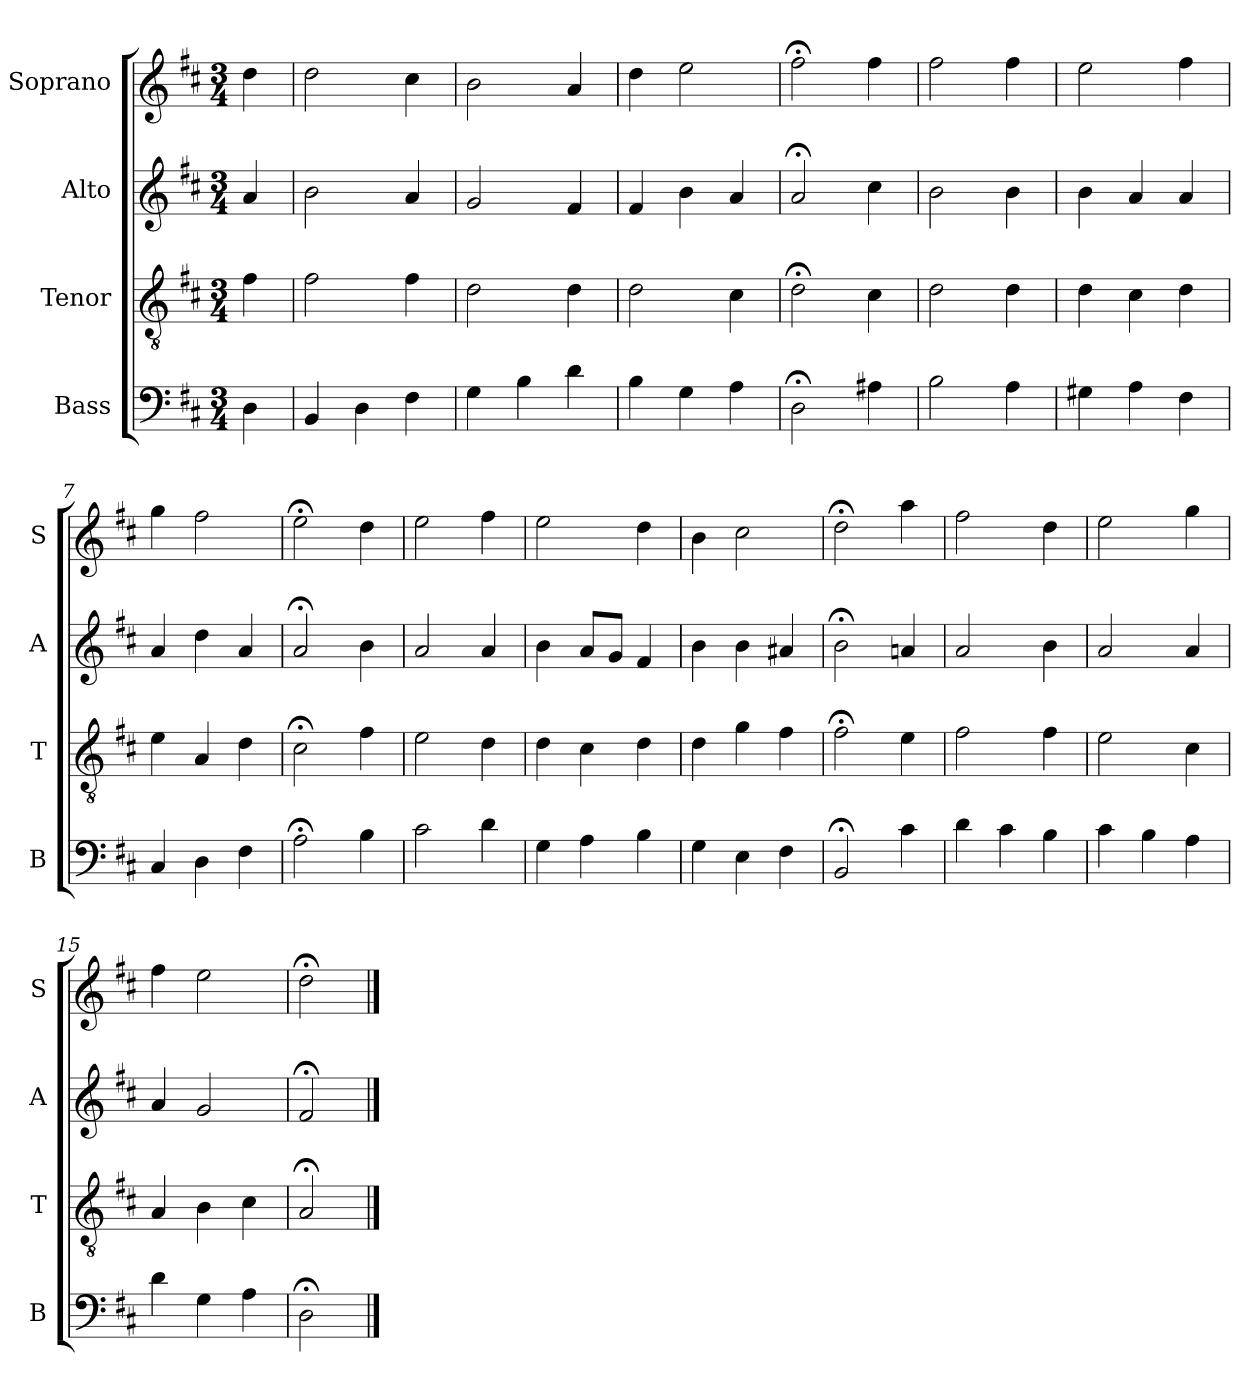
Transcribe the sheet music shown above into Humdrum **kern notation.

**kern	**kern	**kern	**kern
*part4	*part3	*part2	*part1
*staff4	*staff3	*staff2	*staff1
*I"Bass	*I"Tenor	*I"Alto	*I"Soprano
*I'B	*I'T	*I'A	*I'S
*clefF4	*clefGv2	*clefG2	*clefG2
*k[f#c#]	*k[f#c#]	*k[f#c#]	*k[f#c#]
*D:	*D:	*D:	*D:
*M3/4	*M3/4	*M3/4	*M3/4
*MM100	*MM100	*MM100	*MM100
=	=	=	=
4D	4f#	4a	4dd
=1	=1	=1	=1
4BB	2f#	2b	2dd
4D	.	.	.
4F#	4f#	4a	4cc#
=2	=2	=2	=2
4G	2d	2g	2b
4B	.	.	.
4d	4d	4f#	4a
=3	=3	=3	=3
4B	2d	4f#	4dd
4G	.	4b	2ee
4A	4c#	4a	.
=4	=4	=4	=4
2D;<	2d;<	2a;<	2ff#;<
4A#X	4c#	4cc#	4ff#
=5	=5	=5	=5
2B	2d	2b	2ff#
4A	4d	4b	4ff#
=6	=6	=6	=6
4G#X	4d	4b	2ee
4A	4c#	4a	.
4F#	4d	4a	4ff#
=7	=7	=7	=7
4C#	4e	4a	4gg
4D	4A	4dd	2ff#
4F#	4d	4a	.
=8	=8	=8	=8
2A;<	2c#;<	2a;<	2ee;<
4B	4f#	4b	4dd
=9	=9	=9	=9
2c#	2e	2a	2ee
4d	4d	4a	4ff#
=10	=10	=10	=10
4G	4d	4b	2ee
4A	4c#	8aL	.
.	.	8gJ	.
4B	4d	4f#	4dd
=11	=11	=11	=11
4G	4d	4b	4b
4E	4g	4b	2cc#
4F#	4f#	4a#X	.
=12	=12	=12	=12
2BB;<	2f#;<	2b;<	2dd;<
4c#	4e	4an	4aa
=13	=13	=13	=13
4d	2f#	2a	2ff#
4c#	.	.	.
4B	4f#	4b	4dd
=14	=14	=14	=14
4c#	2e	2a	2ee
4B	.	.	.
4A	4c#	4a	4gg
=15	=15	=15	=15
4di	4Ai	4ai	4ff#i
4G	4B	2g	2ee
4A	4c#	.	.
=16	=16	=16	=16
2D;<	2A;<	2f#;<	2dd;<
==	==	==	==
*-	*-	*-	*-
